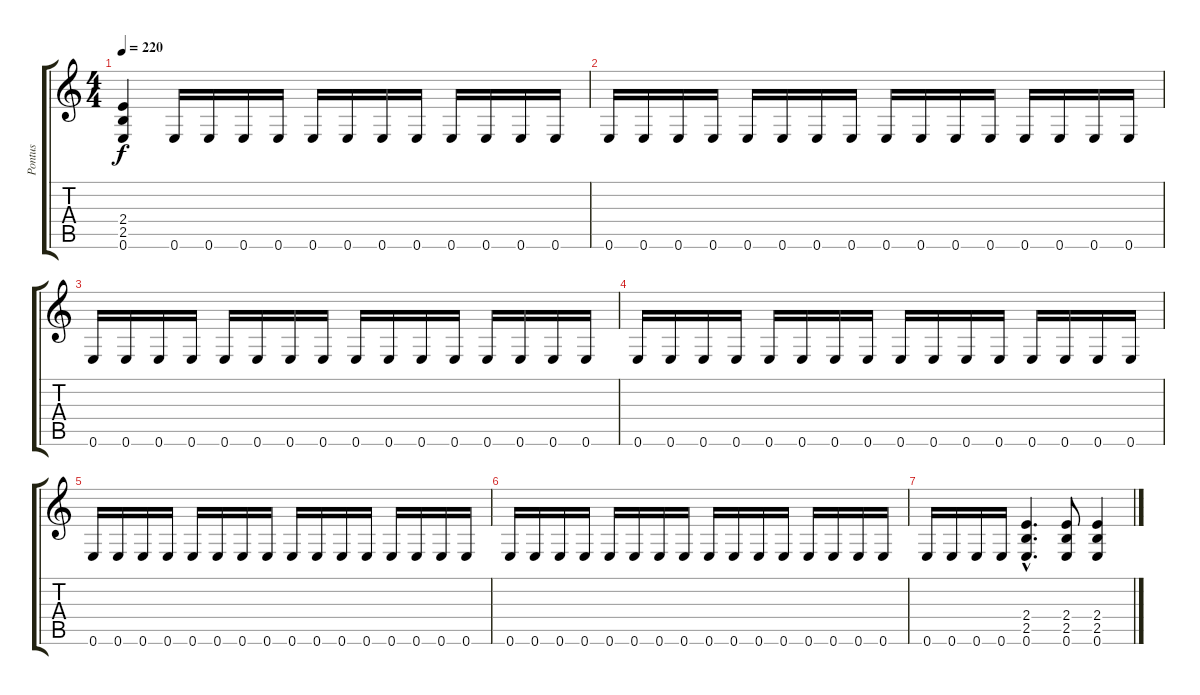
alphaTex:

\track ("Pontus" "Pontus") {instrument distortionguitar}
\staff {score tabs}
\tuning (E4 B3 G3 D3 A2 E2) {hide}
\ts (4 4)
\tempo 220
\clef g2
\ks c
(2.4 2.5 0.6).4{dy f} 0.6.16 0.6.16 0.6.16 0.6.16 0.6.16 0.6.16 0.6.16 0.6.16 0.6.16 0.6.16 0.6.16 0.6.16 |
0.6.16 0.6.16 0.6.16 0.6.16 0.6.16 0.6.16 0.6.16 0.6.16 0.6.16 0.6.16 0.6.16 0.6.16 0.6.16 0.6.16 0.6.16 0.6.16 |
0.6.16 0.6.16 0.6.16 0.6.16 0.6.16 0.6.16 0.6.16 0.6.16 0.6.16 0.6.16 0.6.16 0.6.16 0.6.16 0.6.16 0.6.16 0.6.16 |
0.6.16 0.6.16 0.6.16 0.6.16 0.6.16 0.6.16 0.6.16 0.6.16 0.6.16 0.6.16 0.6.16 0.6.16 0.6.16 0.6.16 0.6.16 0.6.16 |
0.6.16 0.6.16 0.6.16 0.6.16 0.6.16 0.6.16 0.6.16 0.6.16 0.6.16 0.6.16 0.6.16 0.6.16 0.6.16 0.6.16 0.6.16 0.6.16 |
0.6.16 0.6.16 0.6.16 0.6.16 0.6.16 0.6.16 0.6.16 0.6.16 0.6.16 0.6.16 0.6.16 0.6.16 0.6.16 0.6.16 0.6.16 0.6.16 |
0.6.16 0.6.16 0.6.16 0.6.16 (2.4{hac} 2.5{hac} 0.6{hac}).4{d} (2.4 2.5 0.6).8 (2.4 2.5 0.6).4
